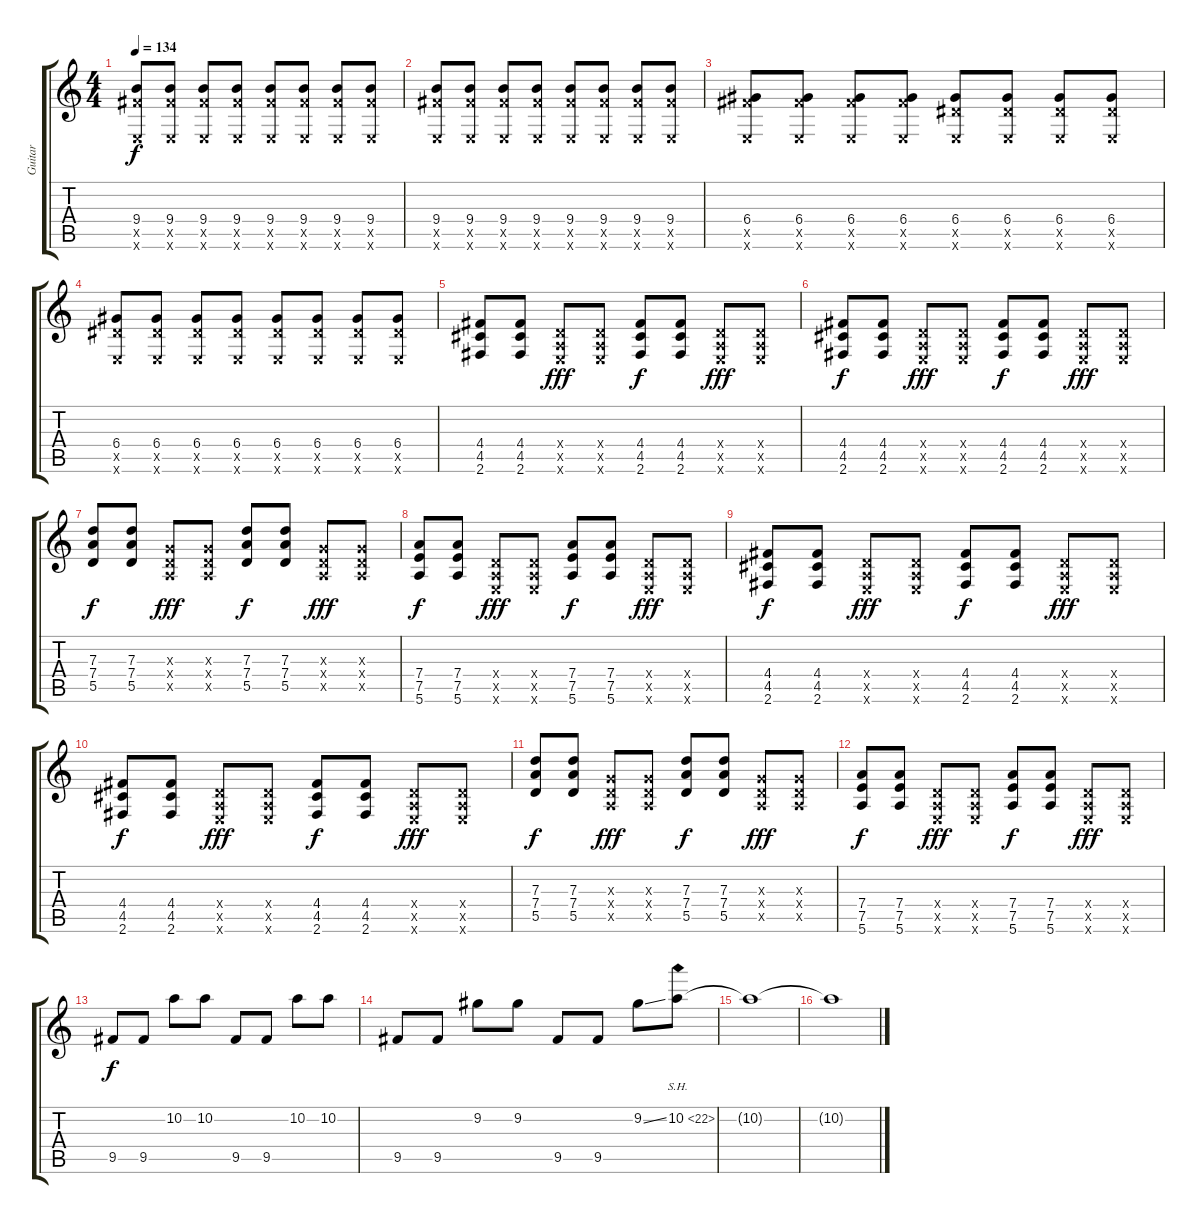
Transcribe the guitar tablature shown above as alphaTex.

\track ("Guitar" "Guitar") {instrument distortionguitar}
\staff {score tabs}
\tuning (E4 B3 G3 D3 A2 E2) {hide}
\ts (4 4)
\tempo 134
\clef g2
\ks c
(9.4 9.5{x} 0.6{x}).8{dy f instrument distortionguitar} (9.4 9.5{x} 0.6{x}).8 (9.4 9.5{x} 0.6{x}).8 (9.4 9.5{x} 0.6{x}).8 (9.4 9.5{x} 0.6{x}).8 (9.4 9.5{x} 0.6{x}).8 (9.4 9.5{x} 0.6{x}).8 (9.4 9.5{x} 0.6{x}).8 |
(9.4 9.5{x} 0.6{x}).8 (9.4 9.5{x} 0.6{x}).8 (9.4 9.5{x} 0.6{x}).8 (9.4 9.5{x} 0.6{x}).8 (9.4 9.5{x} 0.6{x}).8 (9.4 9.5{x} 0.6{x}).8 (9.4 9.5{x} 0.6{x}).8 (9.4 9.5{x} 0.6{x}).8 |
(6.4 9.5{x} 0.6{x}).8 (6.4 9.5{x} 0.6{x}).8 (6.4 9.5{x} 0.6{x}).8 (6.4 9.5{x} 0.6{x}).8 (6.4 6.5{x} 0.6{x}).8 (6.4 6.5{x} 0.6{x}).8 (6.4 6.5{x} 0.6{x}).8 (6.4 6.5{x} 0.6{x}).8 |
(6.4 6.5{x} 0.6{x}).8 (6.4 6.5{x} 0.6{x}).8 (6.4 6.5{x} 0.6{x}).8 (6.4 6.5{x} 0.6{x}).8 (6.4 6.5{x} 0.6{x}).8 (6.4 6.5{x} 0.6{x}).8 (6.4 6.5{x} 0.6{x}).8 (6.4 6.5{x} 0.6{x}).8 |
(4.4 4.5 2.6).8 (4.4 4.5 2.6).8 (0.4{x} 0.5{x} 0.6{x}).8{dy fff} (0.4{x} 0.5{x} 0.6{x}).8 (4.4 4.5 2.6).8{dy f} (4.4 4.5 2.6).8 (0.4{x} 0.5{x} 0.6{x}).8{dy fff} (0.4{x} 0.5{x} 0.6{x}).8 |
(4.4 4.5 2.6).8{dy f} (4.4 4.5 2.6).8 (0.4{x} 0.5{x} 0.6{x}).8{dy fff} (0.4{x} 0.5{x} 0.6{x}).8 (4.4 4.5 2.6).8{dy f} (4.4 4.5 2.6).8 (0.4{x} 0.5{x} 0.6{x}).8{dy fff} (0.4{x} 0.5{x} 0.6{x}).8 |
(7.3 7.4 5.5).8{dy f} (7.3 7.4 5.5).8 (0.3{x} 0.4{x} 0.5{x}).8{dy fff} (0.3{x} 0.4{x} 0.5{x}).8 (7.3 7.4 5.5).8{dy f} (7.3 7.4 5.5).8 (0.3{x} 0.4{x} 0.5{x}).8{dy fff} (0.3{x} 0.4{x} 0.5{x}).8 |
(7.4 7.5 5.6).8{dy f} (7.4 7.5 5.6).8 (0.4{x} 0.5{x} 0.6{x}).8{dy fff} (0.4{x} 0.5{x} 0.6{x}).8 (7.4 7.5 5.6).8{dy f} (7.4 7.5 5.6).8 (0.4{x} 0.5{x} 0.6{x}).8{dy fff} (0.4{x} 0.5{x} 0.6{x}).8 |
(4.4 4.5 2.6).8{dy f} (4.4 4.5 2.6).8 (0.4{x} 0.5{x} 0.6{x}).8{dy fff} (0.4{x} 0.5{x} 0.6{x}).8 (4.4 4.5 2.6).8{dy f} (4.4 4.5 2.6).8 (0.4{x} 0.5{x} 0.6{x}).8{dy fff} (0.4{x} 0.5{x} 0.6{x}).8 |
(4.4 4.5 2.6).8{dy f} (4.4 4.5 2.6).8 (0.4{x} 0.5{x} 0.6{x}).8{dy fff} (0.4{x} 0.5{x} 0.6{x}).8 (4.4 4.5 2.6).8{dy f} (4.4 4.5 2.6).8 (0.4{x} 0.5{x} 0.6{x}).8{dy fff} (0.4{x} 0.5{x} 0.6{x}).8 |
(7.3 7.4 5.5).8{dy f} (7.3 7.4 5.5).8 (0.3{x} 0.4{x} 0.5{x}).8{dy fff} (0.3{x} 0.4{x} 0.5{x}).8 (7.3 7.4 5.5).8{dy f} (7.3 7.4 5.5).8 (0.3{x} 0.4{x} 0.5{x}).8{dy fff} (0.3{x} 0.4{x} 0.5{x}).8 |
(7.4 7.5 5.6).8{dy f} (7.4 7.5 5.6).8 (0.4{x} 0.5{x} 0.6{x}).8{dy fff} (0.4{x} 0.5{x} 0.6{x}).8 (7.4 7.5 5.6).8{dy f} (7.4 7.5 5.6).8 (0.4{x} 0.5{x} 0.6{x}).8{dy fff} (0.4{x} 0.5{x} 0.6{x}).8 |
9.5.8{dy f} 9.5.8 10.2.8 10.2.8 9.5.8 9.5.8 10.2.8 10.2.8 |
9.5.8 9.5.8 9.2.8 9.2.8 9.5.8 9.5.8 9.2{ss}.8 10.2{sh 12}.8 |
10.2{t}.1 |
10.2{t}.1
